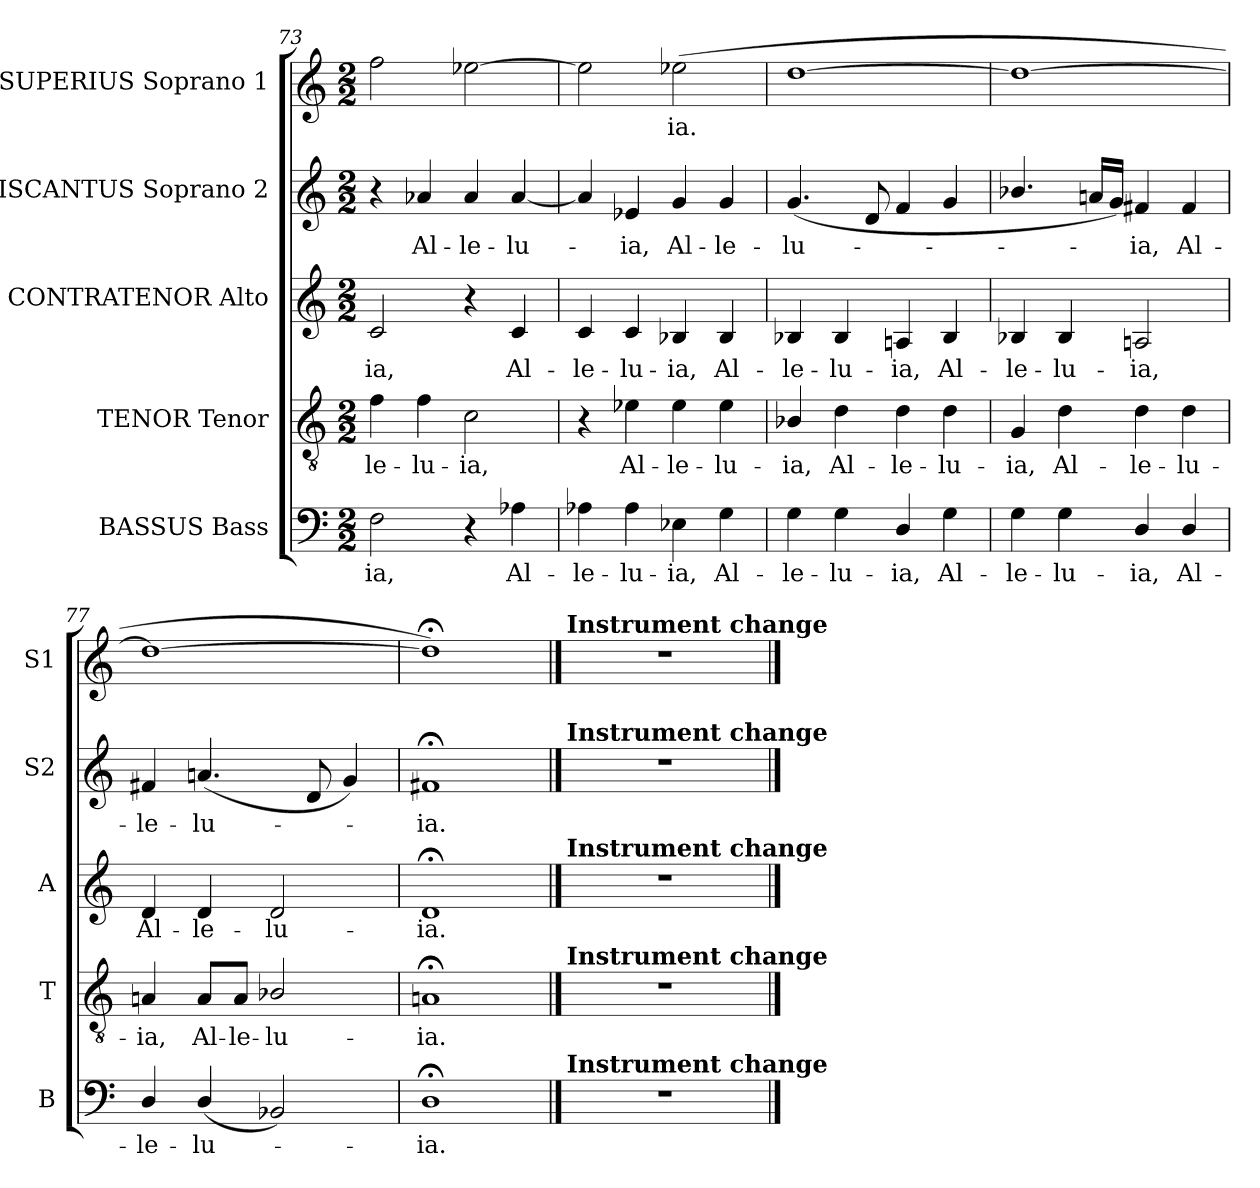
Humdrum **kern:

**kern	**text	**kern	**text	**kern	**text	**kern	**text	**kern	**text
*part5	*part5	*part4	*part4	*part3	*part3	*part2	*part2	*part1	*part1
*staff5	*staff5	*staff4	*staff4	*staff3	*staff3	*staff2	*staff2	*staff1	*staff1
*I"BASSUS Bass	*	*I"TENOR Tenor	*	*I"CONTRATENOR Alto	*	*I"DISCANTUS Soprano 2	*	*I"SUPERIUS Soprano 1	*
*I'B	*	*I'T	*	*I'A	*	*I'S2	*	*I'S1	*
*clefF4	*	*clefGv2	*	*clefG2	*	*clefG2	*	*clefG2	*
*	*	*ITrd7c12	*	*	*	*	*	*	*
*k[]	*	*k[]	*	*k[]	*	*k[]	*	*k[]	*
*M2/2	*	*M2/2	*	*M2/2	*	*M2/2	*	*M2/2	*
=73	=73	=73	=73	=73	=73	=73	=73	=73	=73
!	!LO:LY:b	!	!LO:LY:b	!	!LO:LY:b	!	!	!	!
2F\	-ia,	4F\	-le-	2c/	-ia,	4r	.	2ff\	.
!	!	!	!LO:LY:b	!	!	!	!LO:LY:b	!	!
.	.	4F\	-lu-	.	.	4a-/	Al-	.	.
!	!	!	!LO:LY:b	!	!	!	!LO:LY:b	!	!
4r	.	2C\	-ia,	4r	.	4a-/	-le-	[2ee-\	.
!	!LO:LY:b	!	!	!	!LO:LY:b	!	!LO:LY:b	!	!
4A-\	Al-	.	.	4c/	Al-	[4a-/	-lu-	.	.
!!LO:LB:g=z
=74	=74	=74	=74	=74	=74	=74	=74	=74	=74
!	!LO:LY:b	!	!	!	!LO:LY:b	!	!	!	!
4A-\	-le-	4r	.	4c/	-le-	4a-/]	.	2ee-\]	.
!	!LO:LY:b	!	!LO:LY:b	!	!LO:LY:b	!	!LO:LY:b	!	!
4A-\	-lu-	4E-\	Al-	4c/	-lu-	4e-/	-ia,	.	.
!	!LO:LY:b	!	!LO:LY:b	!	!LO:LY:b	!	!LO:LY:b	!	!LO:LY:b
4E-\	-ia,	4E-\	-le-	4B-/	-ia,	4g/	Al-	(>2ee-\	-ia.
!	!LO:LY:b	!	!LO:LY:b	!	!LO:LY:b	!	!LO:LY:b	!	!
4G\	Al-	4E-\	-lu-	4B-/	Al-	4g/	-le-	.	.
=75	=75	=75	=75	=75	=75	=75	=75	=75	=75
!	!LO:LY:b	!	!LO:LY:b	!	!LO:LY:b	!	!LO:LY:b	!	!
4G\	-le-	4BB-/	-ia,	4B-/	-le-	(>4.g/	-lu-	[1dd	.
!	!LO:LY:b	!	!LO:LY:b	!	!LO:LY:b	!	!	!	!
4G\	-lu-	4D\	Al-	4B-/	-lu-	.	.	.	.
.	.	.	.	.	.	8d/	.	.	.
!	!LO:LY:b	!	!LO:LY:b	!	!LO:LY:b	!	!	!	!
4D/	-ia,	4D\	-le-	4An/	-ia,	4f/	.	.	.
!	!LO:LY:b	!	!LO:LY:b	!	!LO:LY:b	!	!	!	!
4G\	Al-	4D\	-lu-	4B-/	Al-	4g/	.	.	.
=76	=76	=76	=76	=76	=76	=76	=76	=76	=76
!	!LO:LY:b	!	!LO:LY:b	!	!LO:LY:b	!	!	!	!
4G\	-le-	4GG/	-ia,	4B-/	-le-	4.b-/	.	1dd_	.
!	!LO:LY:b	!	!LO:LY:b	!	!LO:LY:b	!	!	!	!
4G\	-lu-	4D\	Al-	4B-/	-lu-	.	.	.	.
.	.	.	.	.	.	16an/LL	.	.	.
.	.	.	.	.	.	16g/JJ)	.	.	.
!	!LO:LY:b	!	!LO:LY:b	!	!LO:LY:b	!	!LO:LY:b	!	!
4D/	-ia,	4D\	-le-	2An/	-ia,	4f#X/	-ia,	.	.
!	!LO:LY:b	!	!LO:LY:b	!	!	!	!LO:LY:b	!	!
4D/	Al-	4D\	-lu-	.	.	4f#/	Al-	.	.
=77	=77	=77	=77	=77	=77	=77	=77	=77	=77
!	!LO:LY:b	!	!LO:LY:b	!	!LO:LY:b	!	!LO:LY:b	!	!
4D/	-le-	4AAn/	-ia,	4d/	Al-	4f#i/	-le-	1dd_	.
!	!LO:LY:b	!	!LO:LY:b	!	!LO:LY:b	!	!LO:LY:b	!	!
(<4D/	-lu-	8AA/L	Al-	4d/	-le-	(<4.ani/	-lu-	.	.
!	!	!	!LO:LY:b	!	!	!	!	!	!
.	.	8AA/J	-le-	.	.	.	.	.	.
!	!	!	!LO:LY:b	!	!LO:LY:b	!	!	!	!
2BB-/)	.	2BB-/	-lu-	2d/	-lu-	.	.	.	.
.	.	.	.	.	.	8d/	.	.	.
.	.	.	.	.	.	4g/)	.	.	.
=78	=78	=78	=78	=78	=78	=78	=78	=78	=78
!	!LO:LY:b	!	!LO:LY:b	!	!LO:LY:b	!	!LO:LY:b	!	!
1D;<	-ia.	1AAn;<	-ia.	1d;<	-ia.	1f#X;<	-ia.	1dd;<])	.
!!LO:PB:g=z
==79	==79	==79	==79	==79	==79	==79	==79	==79	==79
!	!	!	!	!	!	!	!	!LO:TX:a:B:t=Instrument change	!
!	!	!	!	!	!	!LO:TX:a:B:t=Instrument change	!	!	!
!	!	!	!	!LO:TX:a:B:t=Instrument change	!	!	!	!	!
!	!	!LO:TX:a:B:t=Instrument change	!	!	!	!	!	!	!
!LO:TX:a:B:t=Instrument change	!	!	!	!	!	!	!	!	!
1r	.	1r	.	1r	.	1r	.	1r	.
==	==	==	==	==	==	==	==	==	==
*-	*-	*-	*-	*-	*-	*-	*-	*-	*-
